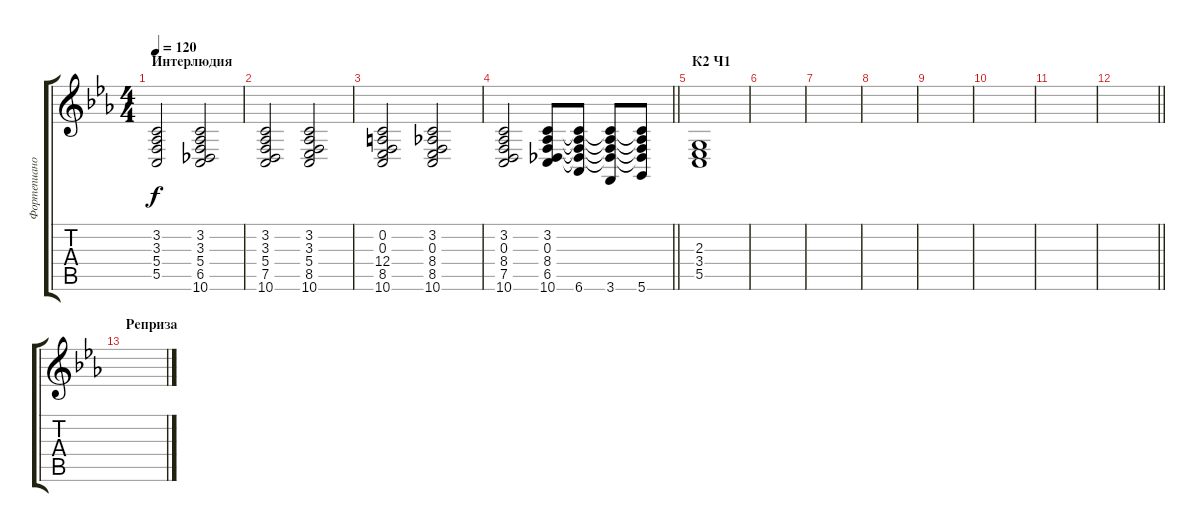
\track ("Фортепиано (Правая Рука)" "Фортепиано") {instrument electricgrandpiano}
\staff {score tabs}
\tuning (D4 A3 F3 C3 G2 D2) {hide}
\ts (4 4)
\section ("" "Интерлюдия")
\tempo 120
\clef g2
\ks cminor
(3.2 3.3 5.4 5.5).2{dy f} (3.2 3.3 5.4 6.5 10.6).2 |
(3.2 3.3 5.4 7.5 10.6).2 (3.2 3.3 5.4 8.5 10.6).2 |
(0.2 0.3 12.4 8.5 10.6).2 (3.2 0.3 8.4 8.5 10.6).2 |
\barLineRight lightlight
(3.2 0.3 8.4 7.5 10.6).2 (3.2 0.3 8.4 6.5 10.6).8 (3.2{t} 0.3{t} 8.4{t} 6.5{t} 6.6).8 (3.2{t} 0.3{t} 8.4{t} 6.5{t} 3.6).8 (3.2{t} 0.3{t} 8.4{t} 6.5{t} 5.6).8 |
\section ("" "К2 Ч1")
(2.3 3.4 5.5).1 |
|
|
|
|
|
|
\barLineRight lightlight
|
\section ("" "Реприза")
